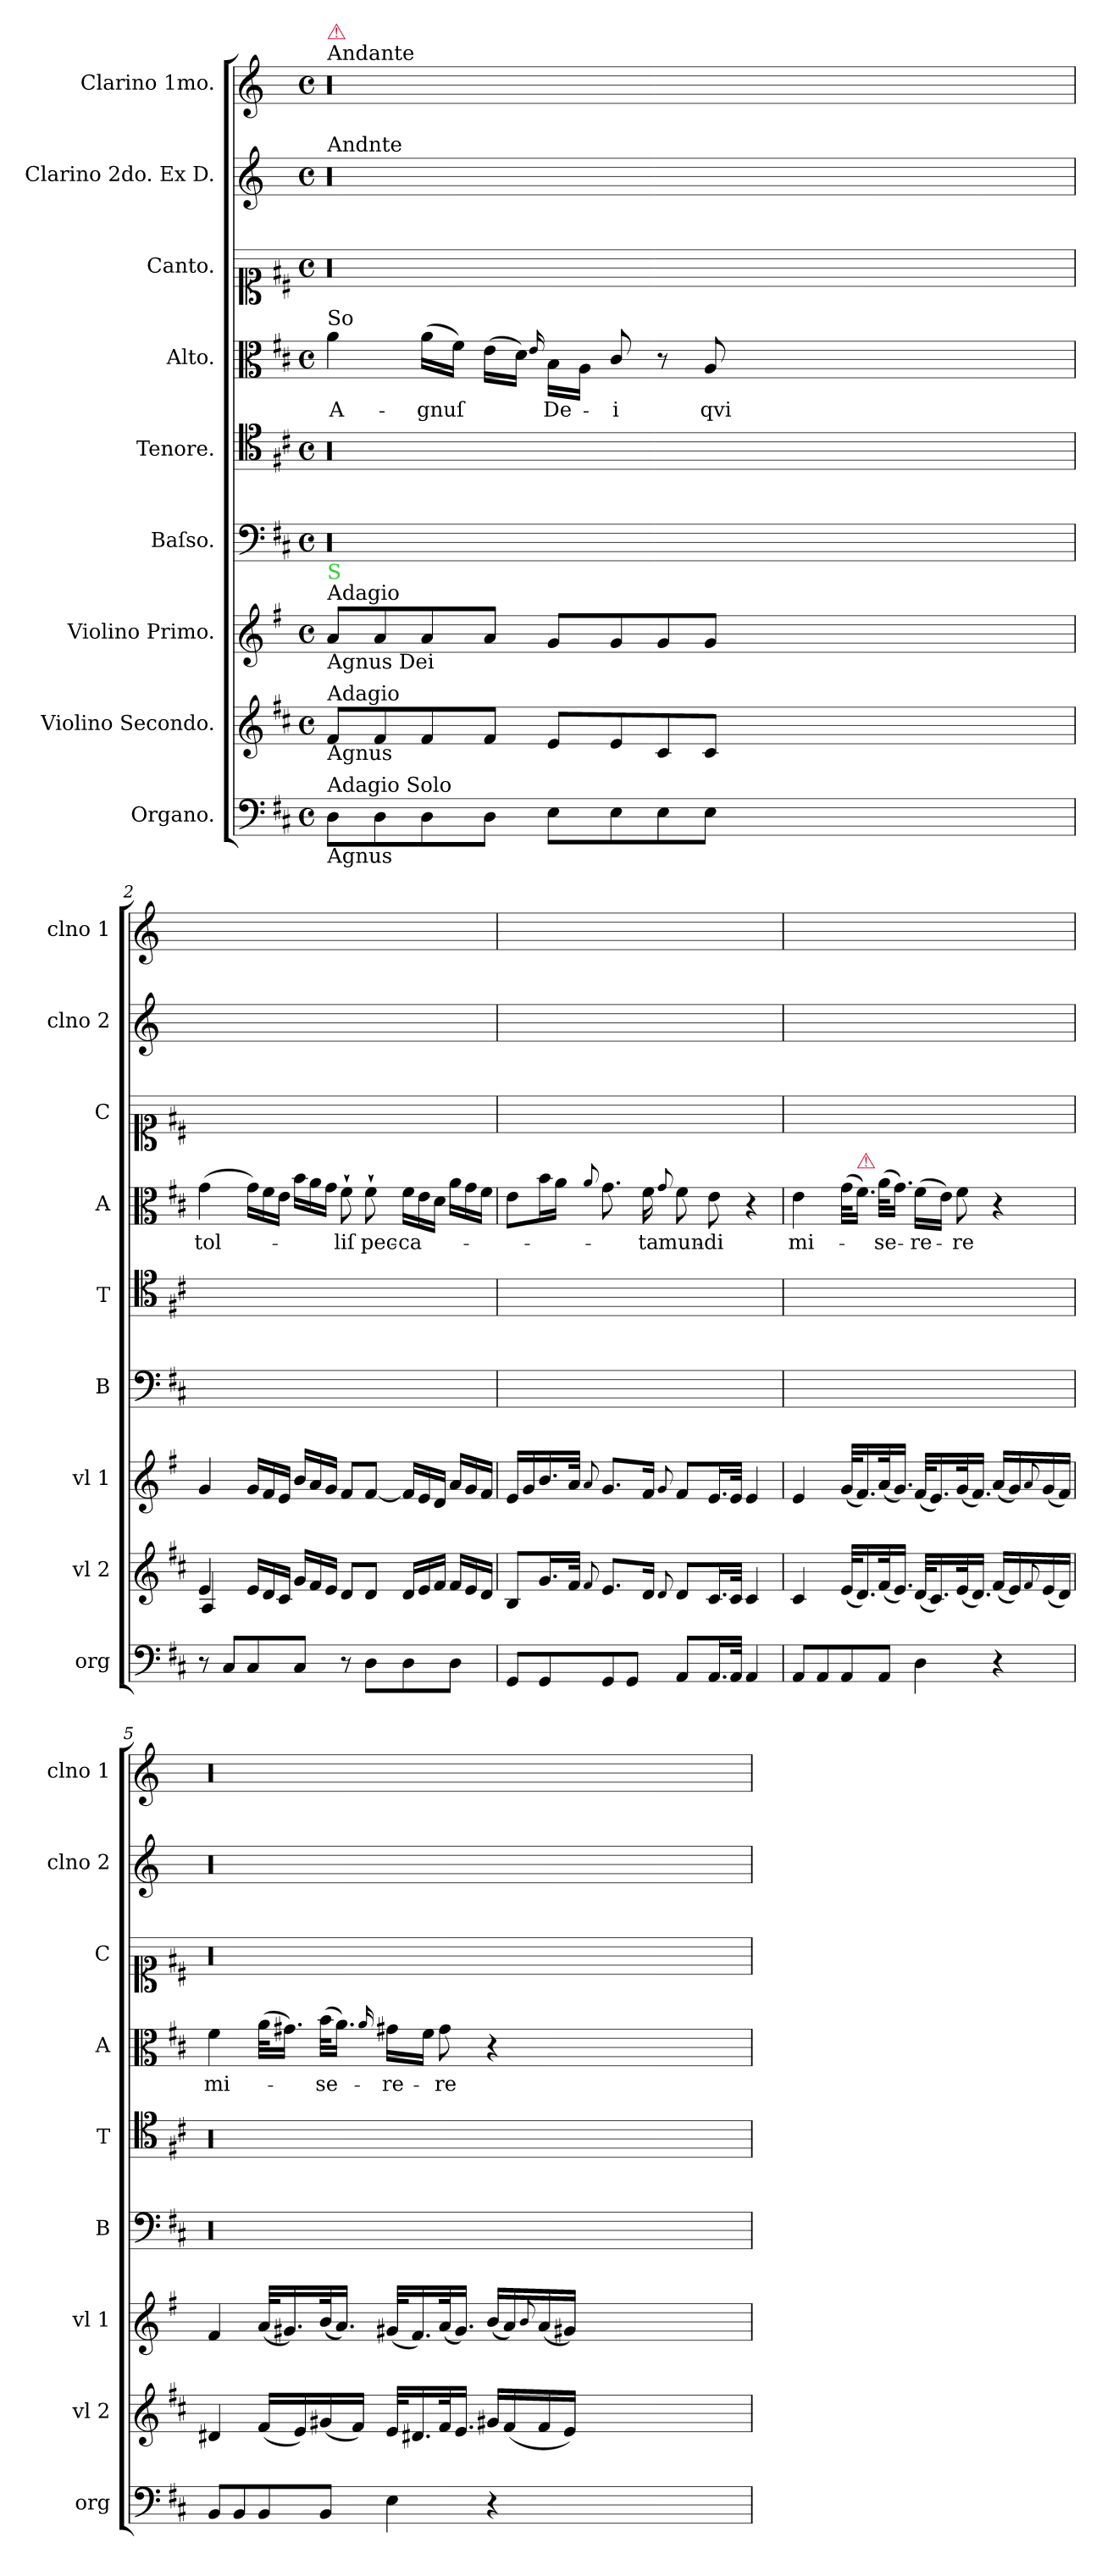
**kern	**kern	**dynam	**kern	**kern	**kern	**kern	**text	**kern	**kern	**kern
*part9	*part8	*part8	*part7	*part6	*part5	*part4	*part4	*part3	*part2	*part1
*staff9	*staff8	*staff8	*staff7	*staff6	*staff5	*staff4	*staff4	*staff3	*staff2	*staff1
*I"Organo.	*I"Violino Secondo.	*	*I"Violino Primo.	*I"Baſso.	*I"Tenore.	*I"Alto.	*	*I"Canto.	*I"Clarino 2do. Ex D.	*I"Clarino 1mo.
*I'org	*I'vl 2	*	*I'vl 1	*I'B	*I'T	*I'A	*	*I'C	*I'clno 2	*I'clno 1
*clefF4	*clefG2	*	*clefG2	*clefF4	*clefC4	*clefC3	*	*clefC1	*clefG2	*clefG2
*	*	*	*	*	*	*	*	*	*ITrd-1c-2	*ITrd-1c-2
*k[f#c#]	*k[f#c#]	*	*k[f#]	*k[f#c#]	*k[f#c#]	*k[f#c#]	*	*k[f#c#]	*k[f#c#]	*k[f#c#]
*D:	*D:	*	*	*D:	*D:	*D:	*	*D:	*D:	*D:
*M4/4	*M4/4	*	*M4/4	*M4/4	*M4/4	*M4/4	*	*M4/4	*M4/4	*M4/4
*met(c)	*met(c)	*	*met(c)	*met(c)	*met(c)	*met(c)	*	*met(c)	*met(c)	*met(c)
=1	=1	=1	=1	=1	=1	=1	=1	=1	=1	=1
!	!	!	!	!	!	!	!	!	!	!LO:TX:a:t=Andante
!	!	!	!	!	!	!	!	!	!	!LO:TX:a:color=crimson:t=⚠
!	!	!	!	!	!	!	!	!	!LO:TX:a:t=Andnte	!
!	!	!	!	!	!	!LO:TX:a:t=So	!	!	!	!
!	!	!	!LO:TX:b:t=Agnus Dei	!	!	!	!	!	!	!
!	!	!	!LO:TX:a:t=Adagio	!	!	!	!	!	!	!
!	!	!	!LO:TX:a:color=limegreen:t=S	!	!	!	!	!	!	!
!	!LO:TX:b:t=Agnus	!	!	!	!	!	!	!	!	!
!	!LO:TX:a:t=Adagio	!	!	!	!	!	!	!	!	!
!LO:TX:b:t=Agnus	!	!	!	!	!	!	!	!	!	!
!LO:TX:a:t=Adagio Solo	!	!	!	!	!	!	!	!	!	!
!	!	!LO:DY:b	!	!	!	!	!	!	!	!
8D\L	8f#/L	pio	8a/L	00r	00r	4a\	A-	00r	00r	00r
8D\	8f#/	.	8a/	.	.	.	.	.	.	.
8D\	8f#/	.	8a/	.	.	(16a\LL	-gnuſ	.	.	.
.	.	.	.	.	.	16f#\JJ)	.	.	.	.
8D\J	8f#/J	.	8a/J	.	.	(16e\LL	.	.	.	.
.	.	.	.	.	.	16d\JJ)	.	.	.	.
.	.	.	.	.	.	16qqe/	.	.	.	.
8E\L	8e/L	.	8g/L	.	.	16B\LL	De-	.	.	.
.	.	.	.	.	.	16A\JJ	.	.	.	.
8E\	8e/	.	8g/	.	.	8c#/	-i	.	.	.
8E\	8c#/	.	8g/	.	.	8r	.	.	.	.
8E\J	8c#/J	.	8g/J	.	.	8A/	qvi	.	.	.
0.ryy	0.ryy	.	0.ryy	.	.	0.ryy	.	.	.	.
=2	=2	=2	=2	=2	=2	=2	=2	=2	=2	=2
*	*^	*	*	*	*	*	*	*	*	*
8r	4e/	4A/	.	4g/	1ryy	1ryy	(4g\	tol-	1ryy	1ryy	1ryy
8C#/L	.	.	.	.	.	.	.	.	.	.	.
*	*Xtuplet	*	*	*Xtuplet	*	*	*Xtuplet	*	*	*	*
8C#/	24e/LL	4ryy	.	24g/LL	.	.	24g\LL)	.	.	.	.
.	24d/	.	.	24f#/	.	.	24f#\	.	.	.	.
.	24c#/JJ	.	.	24e/JJ	.	.	24e\JJ	.	.	.	.
8C#/J	24g/LL	.	.	24b/LL	.	.	24b\LL	.	.	.	.
.	24f#/	.	.	24a/	.	.	24a\	.	.	.	.
.	24e/JJ	.	.	24g/JJ	.	.	24g\JJ	.	.	.	.
8r	8d/L	2ryy	.	8f#/L	.	.	8f#`\	-liſ	.	.	.
8D\L	8d/J	.	.	[8f#/J	.	.	8f#`\	pec-	.	.	.
8D\	24d/LL	.	.	24f#/LL]	.	.	24f#\LL	-ca-	.	.	.
.	24e/	.	.	24e/	.	.	24e\	.	.	.	.
.	24f#/JJ	.	.	24d/JJ	.	.	24d\JJ	.	.	.	.
8D\J	24f#/LL	.	.	24a/LL	.	.	24a\LL	.	.	.	.
.	24e/	.	.	24g/	.	.	24g\	.	.	.	.
.	24d/JJ	.	.	24f#/JJ	.	.	24f#\JJ	.	.	.	.
*	*v	*v	*	*	*	*	*	*	*	*	*
=3	=3	=3	=3	=3	=3	=3	=3	=3	=3	=3
8GG/L	8B/L	.	16e/LL	1ryy	1ryy	8e\L	.	1ryy	1ryy	1ryy
.	.	.	16g/	.	.	.	.	.	.	.
8GG/	16.g/L	.	16.b/	.	.	16b\L	.	.	.	.
.	.	.	.	.	.	16a\JJ	.	.	.	.
.	32f#/JJk	.	32a/JJk	.	.	.	.	.	.	.
.	8qqf#/	.	8qqa/	.	.	8qqa/	.	.	.	.
8GG/	8.e/L	.	8.g/L	.	.	8.g\	.	.	.	.
8GG/J	.	.	.	.	.	.	.	.	.	.
.	16d/Jk	.	16f#/Jk	.	.	16f#\	-ta	.	.	.
.	8qqd/	.	8qqg/	.	.	8qqg/	.	.	.	.
8AA/L	8d/L	.	8f#/L	.	.	8f#\	mun-	.	.	.
16.AA/L	16.c#/L	.	16.e/L	.	.	8e\	-di	.	.	.
32AA/JJk	32c#/JJk	.	32e/JJk	.	.	.	.	.	.	.
4AA/	4c#/	.	4e/	.	.	4r	.	.	.	.
=4	=4	=4	=4	=4	=4	=4	=4	=4	=4	=4
8AA/L	4c#/	.	4e/	1ryy	1ryy	4e\	mi-	1ryy	1ryy	1ryy
8AA/	.	.	.	.	.	.	.	.	.	.
8AA/	(32e/KLL	.	(32g/KLL	.	.	(32g\KLL	.	.	.	.
!	!	!	!	!	!	!LO:TX:a:color=crimson:t=⚠	!	!	!	!
.	16.d/)	.	16.f#/)	.	.	16.f#\JJ)	.	.	.	.
8AA/J	(32f#/K	.	(32a/K	.	.	(32a\KLL	-se-	.	.	.
.	16.e/JJ)	.	16.g/JJ)	.	.	16.g\JJ)	.	.	.	.
4D\	(32d/KLL	.	(32f#/KLL	.	.	(16f#\LL	-re-	.	.	.
.	16.c#/)	.	16.e/)	.	.	.	.	.	.	.
.	.	.	.	.	.	16e\JJ)	.	.	.	.
.	(32e/K	.	(32g/K	.	.	8f#\	-re	.	.	.
.	16.d/JJ)	.	16.f#/JJ)	.	.	.	.	.	.	.
4r	(16f#/LL	.	(16a/LL	.	.	4r	.	.	.	.
.	16e/)	.	16g/)	.	.	.	.	.	.	.
.	8qqf#/	.	8qqa/	.	.	.	.	.	.	.
.	(16e/	.	(16g/	.	.	.	.	.	.	.
.	16d/JJ)	.	16f#/JJ)	.	.	.	.	.	.	.
=5	=5	=5	=5	=5	=5	=5	=5	=5	=5	=5
8BB/L	4d#X/	.	4f#/	00r	00r	4f#\	mi-	00r	00r	00r
8BB/	.	.	.	.	.	.	.	.	.	.
8BB/	(16f#/LL	.	(32a/KLL	.	.	(32a\KLL	.	.	.	.
.	.	.	16.g#X/)	.	.	16.g#X\JJ)	.	.	.	.
.	16e/)	.	.	.	.	.	.	.	.	.
8BB/J	(16g#X/	.	(32b/K	.	.	(32b\KLL	-se-	.	.	.
.	.	.	16.a/JJ)	.	.	16.a\JJ)	.	.	.	.
.	16f#/JJ)	.	.	.	.	.	.	.	.	.
.	.	.	.	.	.	16qqa/	.	.	.	.
4E\	32e/KLL	.	(32g#X/KLL	.	.	16g#X\LL	-re-	.	.	.
.	16.d#X/	.	16.f#/)	.	.	.	.	.	.	.
.	.	.	.	.	.	16f#\JJ	.	.	.	.
.	32f#/K	.	(32a/K	.	.	8g#\	-re	.	.	.
.	16.e/JJ	.	16.g#/JJ)	.	.	.	.	.	.	.
4r	16g#X/LL	.	(16b/LL	.	.	4r	.	.	.	.
.	(16f#/	.	16a/)	.	.	.	.	.	.	.
.	.	.	8qqb/	.	.	.	.	.	.	.
.	16f#/	.	(16a/	.	.	.	.	.	.	.
.	16e/JJ)	.	16g#X/JJ)	.	.	.	.	.	.	.
0.ryy	0.ryy	.	0.ryy	.	.	0.ryy	.	.	.	.
=	=	=	=	=	=	=	=	=	=	=
*-	*-	*-	*-	*-	*-	*-	*-	*-	*-	*-
